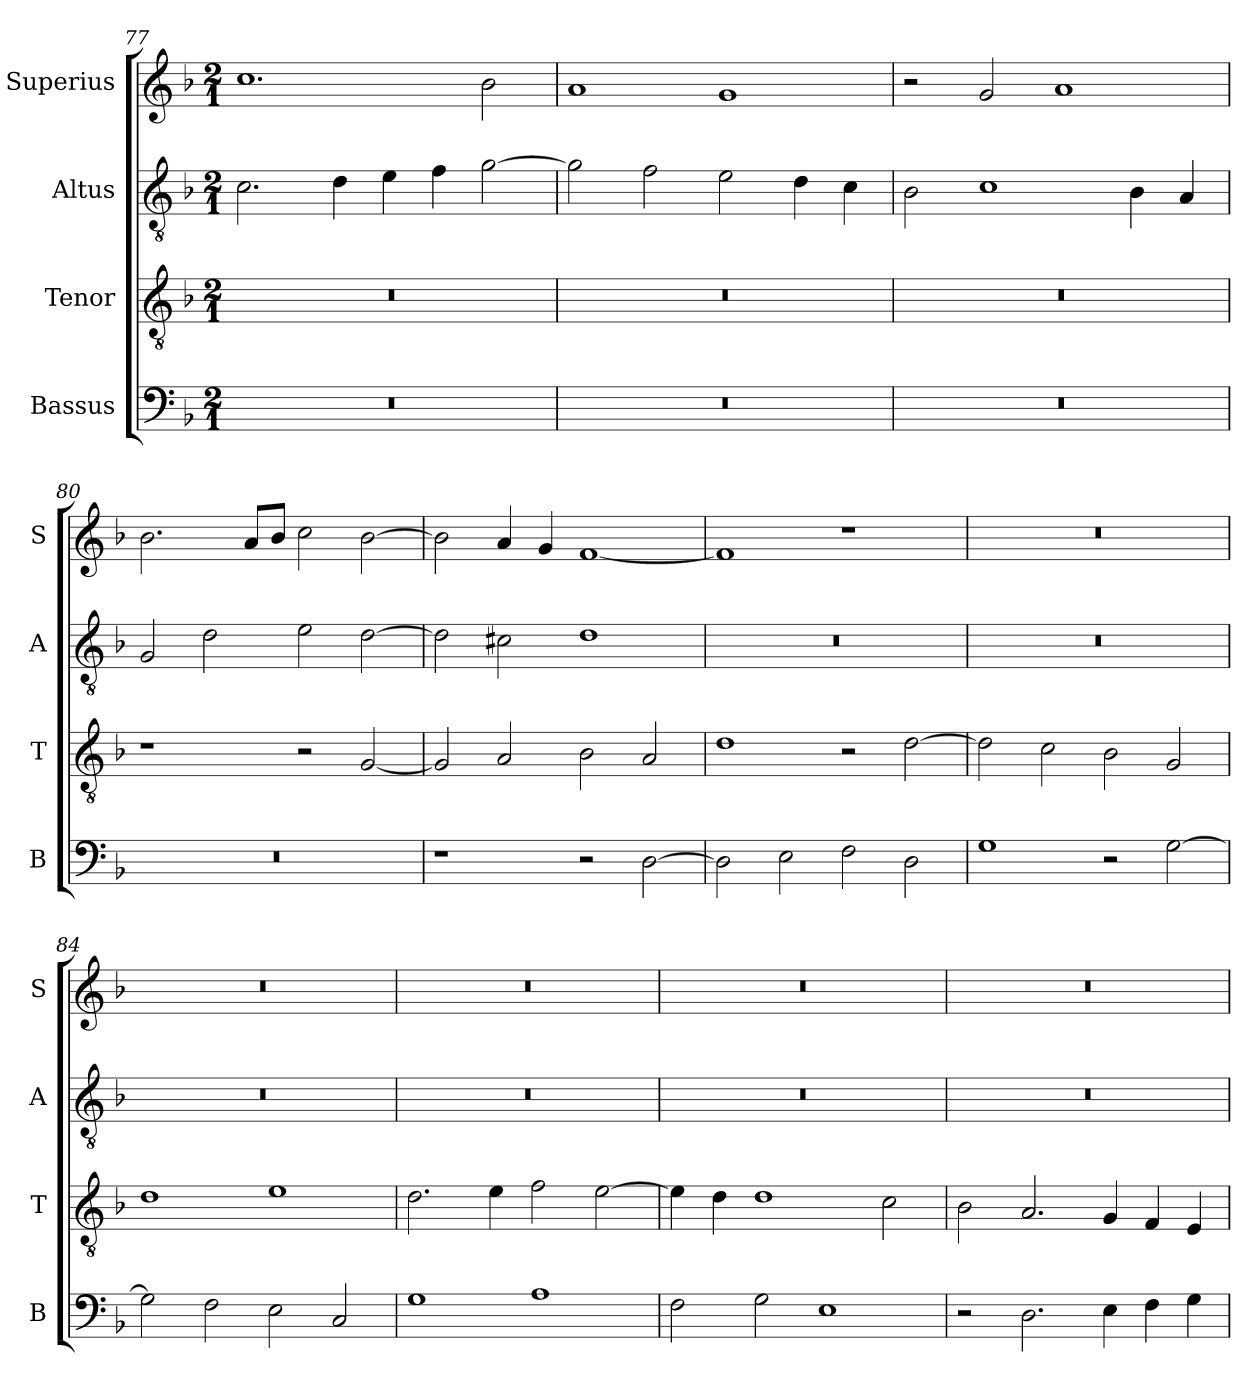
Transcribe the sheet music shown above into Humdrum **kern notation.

**kern	**kern	**kern	**kern
*part4	*part3	*part2	*part1
*staff4	*staff3	*staff2	*staff1
*I"Bassus	*I"Tenor	*I"Altus	*I"Superius
*I'B	*I'T	*I'A	*I'S
*clefF4	*clefGv2	*clefGv2	*clefG2
*k[b-]	*k[b-]	*k[b-]	*k[b-]
*F:	*F:	*F:	*F:
*M2/1	*M2/1	*M2/1	*M2/1
=77	=77	=77	=77
0r	0r	2.c	1.cc
.	.	4d	.
.	.	4e	.
.	.	4f	.
.	.	[2g	2b-
=78	=78	=78	=78
0r	0r	2g]	1a
.	.	2f	.
.	.	2e	1g
.	.	4d	.
.	.	4c	.
=79	=79	=79	=79
0r	0r	2B-	2r
.	.	1c	2g
.	.	.	1a
.	.	4B-	.
.	.	4A	.
=80	=80	=80	=80
0r	1r	2G	2.b-
.	.	2d	.
.	.	.	8aL
.	.	.	8b-J
.	2r	2e	2cc
.	[2G	[2d	[2b-
=81	=81	=81	=81
1r	2G]	2d]	2b-]
.	2A	2c#X	4a
.	.	.	4g
2r	2B-	1d	[1f
[2D	2A	.	.
=82	=82	=82	=82
2D]	1d	0r	1f]
2E	.	.	.
2F	2r	.	1r
2D	[2d	.	.
=83	=83	=83	=83
1G	2d]	0r	0r
.	2c	.	.
2r	2B-	.	.
[2G	2G	.	.
=84	=84	=84	=84
2G]	1d	0r	0r
2F	.	.	.
2E	1e	.	.
2C	.	.	.
=85	=85	=85	=85
1G	2.d	0r	0r
.	4e	.	.
1A	2f	.	.
.	[2e	.	.
=86	=86	=86	=86
2F	4e]	0r	0r
.	4d	.	.
2G	1d	.	.
1E	.	.	.
.	2c	.	.
=87	=87	=87	=87
2r	2B-	0r	0r
2.D	2.A	.	.
4E	4G	.	.
4F	4F	.	.
4G	4E	.	.
=	=	=	=
*-	*-	*-	*-
